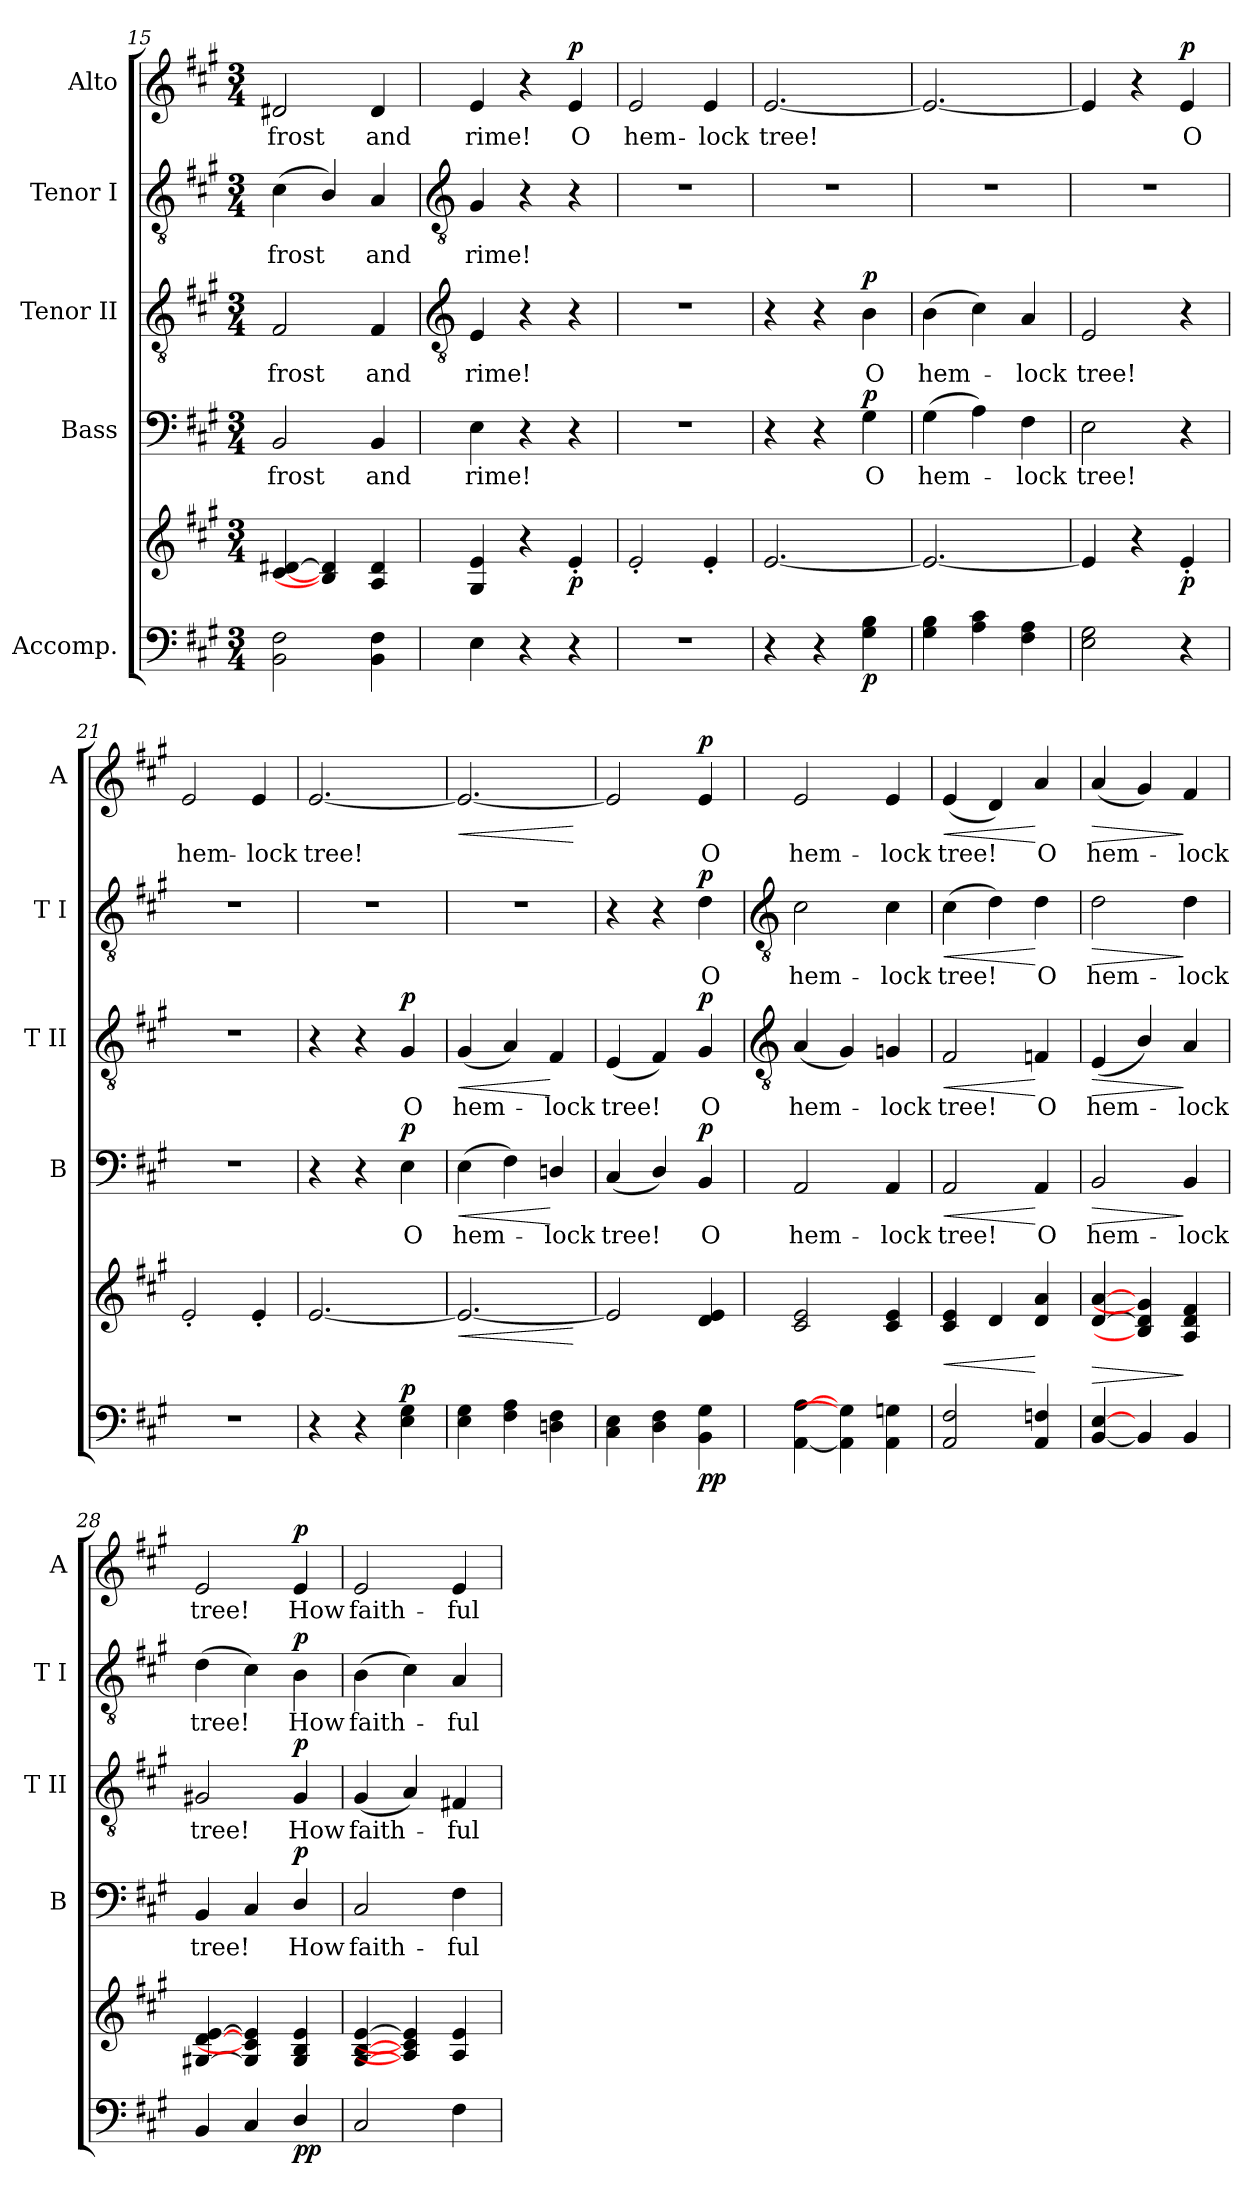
**kern	**kern	**dynam	**kern	**text	**dynam	**kern	**text	**dynam	**kern	**text	**dynam	**kern	**text	**dynam
*part5	*part5	*part5	*part4	*part4	*part4	*part3	*part3	*part3	*part2	*part2	*part2	*part1	*part1	*part1
*staff6	*staff5	*staff5/6	*staff4	*staff4	*staff4	*staff3	*staff3	*staff3	*staff2	*staff2	*staff2	*staff1	*staff1	*staff1
*I"Accomp.	*	*	*I"Bass	*	*	*I"Tenor II	*	*	*I"Tenor I	*	*	*I"Alto	*	*
*	*	*	*I'B	*	*	*I'T II	*	*	*I'T I	*	*	*I'A	*	*
*clefF4	*clefG2	*	*clefF4	*	*	*clefGv2	*	*	*clefGv2	*	*	*clefG2	*	*
*k[f#c#g#]	*k[f#c#g#]	*	*k[f#c#g#]	*	*	*k[f#c#g#]	*	*	*k[f#c#g#]	*	*	*k[f#c#g#]	*	*
*A:	*A:	*	*A:	*	*	*A:	*	*	*A:	*	*	*A:	*	*
*M3/4	*M3/4	*	*M3/4	*	*	*M3/4	*	*	*M3/4	*	*	*M3/4	*	*
=15	=15	=15	=15	=15	=15	=15	=15	=15	=15	=15	=15	=15	=15	=15
!	!	!	!	!LO:LY:b	!	!	!LO:LY:b	!	!	!LO:LY:b	!	!	!LO:LY:b	!
2BB 2F#	[4c# [4d#X	.	2BB	frost	.	2F#	frost	.	(<4c#	frost	.	2d#X	frost	.
.	4B] 4d#]	.	.	.	.	.	.	.	4B/)	.	.	.	.	.
!	!	!	!	!LO:LY:b	!	!	!LO:LY:b	!	!	!LO:LY:b	!	!	!LO:LY:b	!
4BB 4F#	4A 4d#	.	4BB	and	.	4F#	and	.	4A	and	.	4d#	and	.
!!LO:LB:g=z
=16	=16	=16	=16	=16	=16	=16	=16	=16	=16	=16	=16	=16	=16	=16
*	*	*	*	*	*	*clefGv2	*	*	*clefGv2	*	*	*	*	*
!	!	!	!	!LO:LY:b	!	!	!LO:LY:b	!	!	!LO:LY:b	!	!	!LO:LY:b	!
4E	4G# 4e	.	4E	rime!	.	4E	rime!	.	4G#	rime!	.	4e	rime!	.
4r	4r	.	4r	.	.	4r	.	.	4r	.	.	4r	.	.
!	!	!LO:DY:b	!	!	!	!	!	!	!	!	!	!	!LO:LY:b	!LO:DY:b
4r	4e'	p	4r	.	.	4r	.	.	4r	.	.	4e	O	p
=17	=17	=17	=17	=17	=17	=17	=17	=17	=17	=17	=17	=17	=17	=17
!LO:N:vis=1	!	!	!LO:N:vis=1	!	!	!LO:N:vis=1	!	!	!LO:N:vis=1	!	!	!	!LO:LY:b	!
2.r	2e'	.	2.r	.	.	2.r	.	.	2.r	.	.	2e	hem-	.
!	!	!	!	!	!	!	!	!	!	!	!	!	!LO:LY:b	!
.	4e'	.	.	.	.	.	.	.	.	.	.	4e	-lock	.
=18	=18	=18	=18	=18	=18	=18	=18	=18	=18	=18	=18	=18	=18	=18
!	!	!	!	!	!	!	!	!	!LO:N:vis=1	!	!	!	!LO:LY:b	!
4r	[2.e	.	4r	.	.	4r	.	.	2.r	.	.	[2.e	tree!	.
4r	.	.	4r	.	.	4r	.	.	.	.	.	.	.	.
!	!	!LO:DY:b=2	!	!LO:LY:b	!LO:DY:b	!	!LO:LY:b	!LO:DY:b	!	!	!	!	!	!
4G# 4B	.	p	4G#	O	p	4B	O	p	.	.	.	.	.	.
=19	=19	=19	=19	=19	=19	=19	=19	=19	=19	=19	=19	=19	=19	=19
!	!	!	!	!LO:LY:b	!	!	!LO:LY:b	!	!LO:N:vis=1	!	!	!	!	!
4G# 4B	2.e_	.	(>4G#	hem-	.	(>4B	hem-	.	2.r	.	.	2.e_	.	.
4A 4c#	.	.	4A)	.	.	4c#)	.	.	.	.	.	.	.	.
!	!	!	!	!LO:LY:b	!	!	!LO:LY:b	!	!	!	!	!	!	!
4F# 4A	.	.	4F#	lock	.	4A	lock	.	.	.	.	.	.	.
=20	=20	=20	=20	=20	=20	=20	=20	=20	=20	=20	=20	=20	=20	=20
!	!	!	!	!LO:LY:b	!	!	!LO:LY:b	!	!LO:N:vis=1	!	!	!	!	!
2E 2G#	4e]	.	2E	tree!	.	2E	tree!	.	2.r	.	.	4e]	.	.
.	4r	.	.	.	.	.	.	.	.	.	.	4r	.	.
!	!	!LO:DY:b	!	!	!	!	!	!	!	!	!	!	!LO:LY:b	!LO:DY:b
4r	4e'	p	4r	.	.	4r	.	.	.	.	.	4e	O	p
=21	=21	=21	=21	=21	=21	=21	=21	=21	=21	=21	=21	=21	=21	=21
!LO:N:vis=1	!	!	!LO:N:vis=1	!	!	!LO:N:vis=1	!	!	!LO:N:vis=1	!	!	!	!LO:LY:b	!
2.r	2e'	.	2.r	.	.	2.r	.	.	2.r	.	.	2e	hem-	.
!	!	!	!	!	!	!	!	!	!	!	!	!	!LO:LY:b	!
.	4e'	.	.	.	.	.	.	.	.	.	.	4e	-lock	.
=22	=22	=22	=22	=22	=22	=22	=22	=22	=22	=22	=22	=22	=22	=22
!	!	!	!	!	!	!	!	!	!LO:N:vis=1	!	!	!	!LO:LY:b	!
4r	[2.e	.	4r	.	.	4r	.	.	2.r	.	.	[2.e	tree!	.
4r	.	.	4r	.	.	4r	.	.	.	.	.	.	.	.
!	!	!LO:DY:a=2	!	!LO:LY:b	!LO:DY:b	!	!LO:LY:b	!LO:DY:b	!	!	!	!	!	!
4E 4G#	.	p	4E	O	p	4G#	O	p	.	.	.	.	.	.
=23	=23	=23	=23	=23	=23	=23	=23	=23	=23	=23	=23	=23	=23	=23
!	!	!LO:HP:b	!	!LO:LY:b	!LO:HP:b	!	!LO:LY:b	!LO:HP:b	!LO:N:vis=1	!	!	!	!	!LO:HP:b
4E 4G#	2.e_	<	(>4E	hem-	<	(<4G#	hem-	<	2.r	.	.	2.e_	.	<
4F# 4A	.	.	4F#)	.	.	4A)	.	.	.	.	.	.	.	.
!	!	!	!	!LO:LY:b	!	!	!LO:LY:b	!	!	!	!	!	!	!
4Dn 4F#	.	.	4Dn/	lock	[	4F#	lock	[	.	.	.	.	.	.
.	.	[	.	.	.	.	.	.	.	.	.	.	.	[
=24	=24	=24	=24	=24	=24	=24	=24	=24	=24	=24	=24	=24	=24	=24
!	!	!	!	!LO:LY:b	!	!	!LO:LY:b	!	!	!	!	!	!	!
4C# 4E	2e]	.	(<4C#	tree!	.	(<4E	tree!	.	4r	.	.	2e]	.	.
4D 4F#	.	.	4D/)	.	.	4F#)	.	.	4r	.	.	.	.	.
!	!	!LO:DY:b=2	!	!LO:LY:b	!	!	!LO:LY:b	!	!	!LO:LY:b	!	!	!LO:LY:b	!
!	!	!LO:DY:n=1:b	!	!	!LO:DY:b	!	!	!LO:DY:b	!	!	!LO:DY:b	!	!	!LO:DY:b
4BB 4G#	4d 4e	p p	4BB	O	p	4G#	O	p	4d	O	p	4e	O	p
!!LO:LB:g=z
=25	=25	=25	=25	=25	=25	=25	=25	=25	=25	=25	=25	=25	=25	=25
*	*	*	*	*	*	*clefGv2	*	*	*clefGv2	*	*	*	*	*
*	*^	*	*	*	*	*	*	*	*	*	*	*	*	*
!	!	!LO:N:vis=1	!	!	!LO:LY:b	!	!	!LO:LY:b	!	!	!LO:LY:b	!	!	!LO:LY:b	!
[4AA [4A	2c# 2e	2.ryy	.	2AA	hem-	.	(<4A	hem-	.	2c#	hem-	.	2e	hem-	.
4AA] 4G#]	.	.	.	.	.	.	4G#)	.	.	.	.	.	.	.	.
!	!	!	!	!	!LO:LY:b	!	!	!LO:LY:b	!	!	!LO:LY:b	!	!	!LO:LY:b	!
4AA 4Gn	4c# 4e	.	.	4AA	-lock	.	4Gn	lock	.	4c#	-lock	.	4e	-lock	.
=26	=26	=26	=26	=26	=26	=26	=26	=26	=26	=26	=26	=26	=26	=26	=26
!	!	!LO:N:vis=1	!LO:HP:b	!	!LO:LY:b	!LO:HP:b	!	!LO:LY:b	!LO:HP:b	!	!LO:LY:b	!LO:HP:b	!	!LO:LY:b	!LO:HP:b
2AA 2F#	4c# 4e	2.ryy	<	2AA	tree!	<	2F#	tree!	<	(>4c#	tree!	<	(<4e	tree!	<
.	4d	.	.	.	.	.	.	.	.	4d)	.	.	4d)	.	.
!	!	!	!	!	!LO:LY:b	!	!	!LO:LY:b	!	!	!LO:LY:b	!	!	!LO:LY:b	!
4AA 4Fn	4d 4a	.	[	4AA	O	[	4Fn	O	[	4d	O	[	4a	O	[
=27	=27	=27	=27	=27	=27	=27	=27	=27	=27	=27	=27	=27	=27	=27	=27
!	!	!LO:N:vis=1	!LO:HP:b	!	!LO:LY:b	!LO:HP:b	!	!LO:LY:b	!LO:HP:b	!	!LO:LY:b	!LO:HP:b	!	!LO:LY:b	!LO:HP:b
[4BB [4E	[4d [4a	2.ryy	>	2BB	hem-	>	(<4E	hem-	>	2d	hem-	>	(<4a	hem-	>
4BB]	4B] 4d] 4g#]	.	.	.	.	.	4B/)	.	.	.	.	.	4g#)	.	.
!	!	!	!	!	!LO:LY:b	!	!	!LO:LY:b	!	!	!LO:LY:b	!	!	!LO:LY:b	!
4BB	4A 4d 4f#	.	]	4BB	-lock	]	4A	lock	]	4d	-lock	]	4f#	lock	]
=28	=28	=28	=28	=28	=28	=28	=28	=28	=28	=28	=28	=28	=28	=28	=28
!	!	!LO:N:vis=1	!	!	!LO:LY:b	!	!	!LO:LY:b	!	!	!LO:LY:b	!	!	!LO:LY:b	!
4BB	[4G#X [4d [4e	2.ryy	.	4BB	tree!	.	2G#X	tree!	.	(>4d	tree!	.	2e	tree!	.
4C#	4G#] 4c#] 4e]	.	.	4C#	.	.	.	.	.	4c#)	.	.	.	.	.
!	!	!	!LO:DY:b=2	!	!LO:LY:b	!	!	!LO:LY:b	!	!	!LO:LY:b	!	!	!LO:LY:b	!
!	!	!	!LO:DY:n=1:b	!	!	!LO:DY:b	!	!	!LO:DY:b	!	!	!LO:DY:b	!	!	!LO:DY:b
4D/	4G# 4B 4e	.	p p	4D/	How	p	4G#	How	p	4B	How	p	4e	How	p
=29	=29	=29	=29	=29	=29	=29	=29	=29	=29	=29	=29	=29	=29	=29	=29
!	!	!LO:N:vis=1	!	!	!LO:LY:b	!	!	!LO:LY:b	!	!	!LO:LY:b	!	!	!LO:LY:b	!
2C#	[4G# [4B [4e	2.ryy	.	2C#	faith-	.	(<4G#	faith-	.	(>4B	faith-	.	2e	faith-	.
.	4A] 4c#] 4e]	.	.	.	.	.	4A)	.	.	4c#)	.	.	.	.	.
!	!	!	!	!	!LO:LY:b	!	!	!LO:LY:b	!	!	!LO:LY:b	!	!	!LO:LY:b	!
4F#	4A 4e	.	.	4F#	-ful	.	4F#X	ful	.	4A	ful	.	4e	-ful	.
*	*v	*v	*	*	*	*	*	*	*	*	*	*	*	*	*
=	=	=	=	=	=	=	=	=	=	=	=	=	=	=
*-	*-	*-	*-	*-	*-	*-	*-	*-	*-	*-	*-	*-	*-	*-
